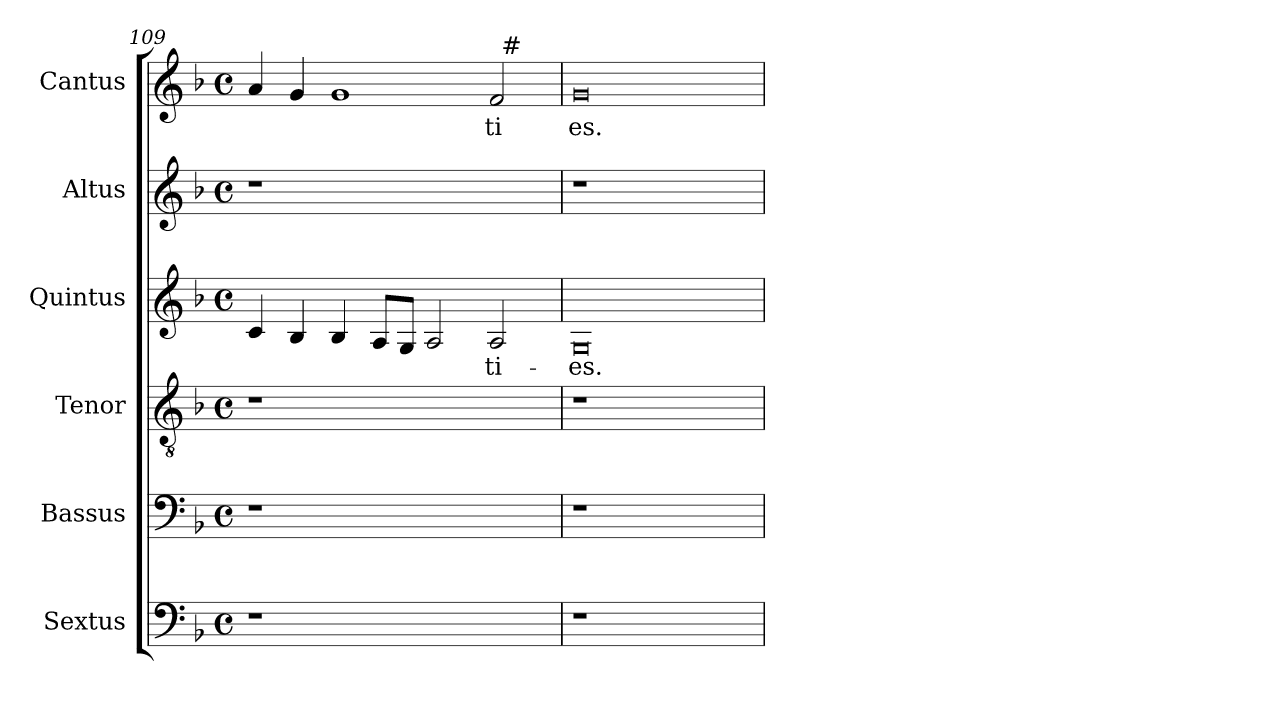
**kern	**kern	**kern	**kern	**text	**kern	**kern	**text
*part6	*part5	*part4	*part3	*part3	*part2	*part1	*part1
*staff6	*staff5	*staff4	*staff3	*staff3	*staff2	*staff1	*staff1
*I"Sextus	*I"Bassus	*I"Tenor	*I"Quintus	*	*I"Altus	*I"Cantus	*
*I'Sextus	*I'Bassus	*I'Tenor	*I'Quintus	*	*I'Altus	*I'Cantus	*
*clefF4	*clefF4	*clefGv2	*clefG2	*	*clefG2	*clefG2	*
*k[b-]	*k[b-]	*k[b-]	*k[b-]	*	*k[b-]	*k[b-]	*
*F:	*F:	*F:	*F:	*	*F:	*F:	*
*M4/4	*M4/4	*M4/4	*M4/4	*	*M4/4	*M4/4	*
*met(c)	*met(c)	*met(c)	*met(c)	*	*met(c)	*met(c)	*
=109	=109	=109	=109	=109	=109	=109	=109
*	*	*	*	*	*	*^	*
1r	1r	1r	4c/	.	1r	4a/	1ryy	.
.	.	.	4B-/	.	.	4g/	.	.
.	.	.	4B-/	.	.	1g	.	.
.	.	.	8A/L	.	.	.	.	.
.	.	.	8G/J	.	.	.	.	.
1ryy	1ryy	1ryy	2A/	.	1ryy	.	2ryy	.
!	!	!	!	!LO:LY:b:cj	!	!	!	!LO:LY:b:cj
.	.	.	2A/	-ti-	.	2f/	32ryy	ti
!	!	!	!	!	!	!	!LO:TX:a:t=#	!
.	.	.	.	.	.	.	4...ryy	.
=110	=110	=110	=110	=110	=110	=110	=110	=110
!	!	!	!	!LO:LY:b:cj	!	!	!	!LO:LY:b:cj
*	*	*	*	*	*	*v	*v	*
1r	1r	1r	0G	-es.	1r	0g	es.
1ryy	1ryy	1ryy	.	.	1ryy	.	.
=	=	=	=	=!	=	=!	=!
*-	*-	*-	*-	*-	*-	*-	*-
